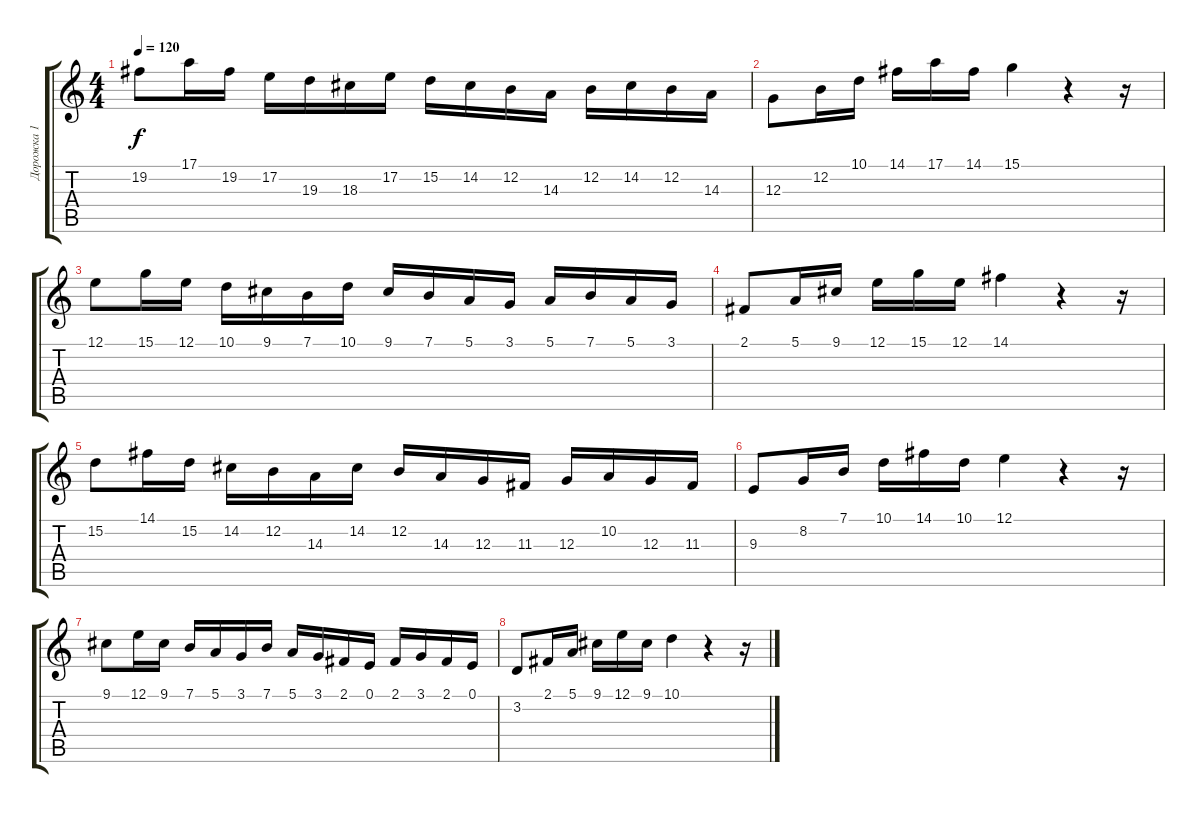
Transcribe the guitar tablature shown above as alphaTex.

\track ("Дорожка 1" "Дорожка 1") {instrument flute}
\staff {score tabs}
\tuning (E4 B3 G3 D3 A2 E2) {hide}
\ts (4 4)
\tempo 120
\clef g2
\ks c
19.2.8{dy f instrument flute} 17.1.16 19.2.16 17.2.16 19.3.16 18.3.16 17.2.16 15.2.16 14.2.16 12.2.16 14.3.16 12.2.16 14.2.16 12.2.16 14.3.16 |
12.3.8 12.2.16 10.1.16 14.1.16 17.1.16 14.1.16 15.1.4 r.4 r.16 |
12.1.8 15.1.16 12.1.16 10.1.16 9.1.16 7.1.16 10.1.16 9.1.16 7.1.16 5.1.16 3.1.16 5.1.16 7.1.16 5.1.16 3.1.16 |
2.1.8 5.1.16 9.1.16 12.1.16 15.1.16 12.1.16 14.1.4 r.4 r.16 |
15.2.8 14.1.16 15.2.16 14.2.16 12.2.16 14.3.16 14.2.16 12.2.16 14.3.16 12.3.16 11.3.16 12.3.16 10.2.16 12.3.16 11.3.16 |
9.3.8 8.2.16 7.1.16 10.1.16 14.1.16 10.1.16 12.1.4 r.4 r.16 |
9.1.8 12.1.16 9.1.16 7.1.16 5.1.16 3.1.16 7.1.16 5.1.16 3.1.16 2.1.16 0.1.16 2.1.16 3.1.16 2.1.16 0.1.16 |
3.2.8 2.1.16 5.1.16 9.1.16 12.1.16 9.1.16 10.1.4 r.4 r.16
